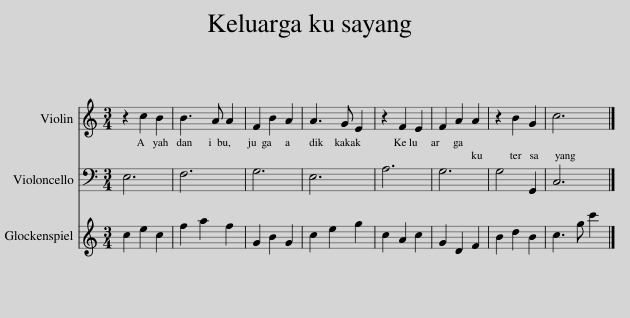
X:1
%%score 1 2 3
L:1/8
M:3/4
I:linebreak $
K:C
V:1 treble
V:2 bass
V:3 treble transpose=24
V:1
 z2 c2 B2 | B3 A A2 | F2 B2 A2 | A3 G E2 | z2 F2 E2 | %5
 F2 A2 A2 | z2 B2 G2 | c6 |] %8
V:2
 E,6 | F,6 | G,6 | E,6 | A,6 | %5
 G,6 | G,4 G,,2 | C,6 |] %8
V:3
 c2 e2 c2 | f2 a2 f2 | G2 B2 G2 | c2 e2 g2 | c2 A2 c2 | %5
 G2 D2 F2 | B2 d2 B2 | c3 g c'2 |] %8
